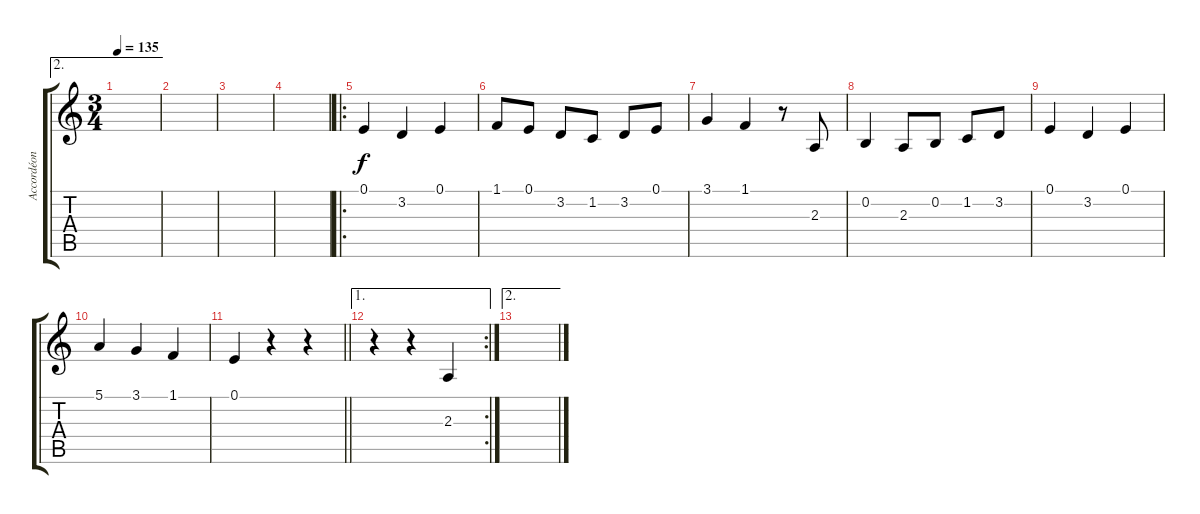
\track ("Accordéon" "Accordéon") {instrument accordion}
\staff {score tabs}
\tuning (E4 B3 G3 D3 A2 E2) {hide}
\ae 2
\ts (3 4)
\tempo 135
\clef g2
\ks c
|
|
|
|
\ro
0.1.4 3.2.4 0.1.4 |
1.1.8 0.1.8 3.2.8 1.2.8 3.2.8 0.1.8 |
3.1.4 1.1.4 r.8 2.3.8 |
0.2.4 2.3.8 0.2.8 1.2.8 3.2.8 |
0.1.4 3.2.4 0.1.4 |
5.1.4 3.1.4 1.1.4 |
\barLineRight lightlight
0.1.4 r.4 r.4 |
\ae 1
\rc 2
r.4 r.4 2.3.4 |
\ae 2
